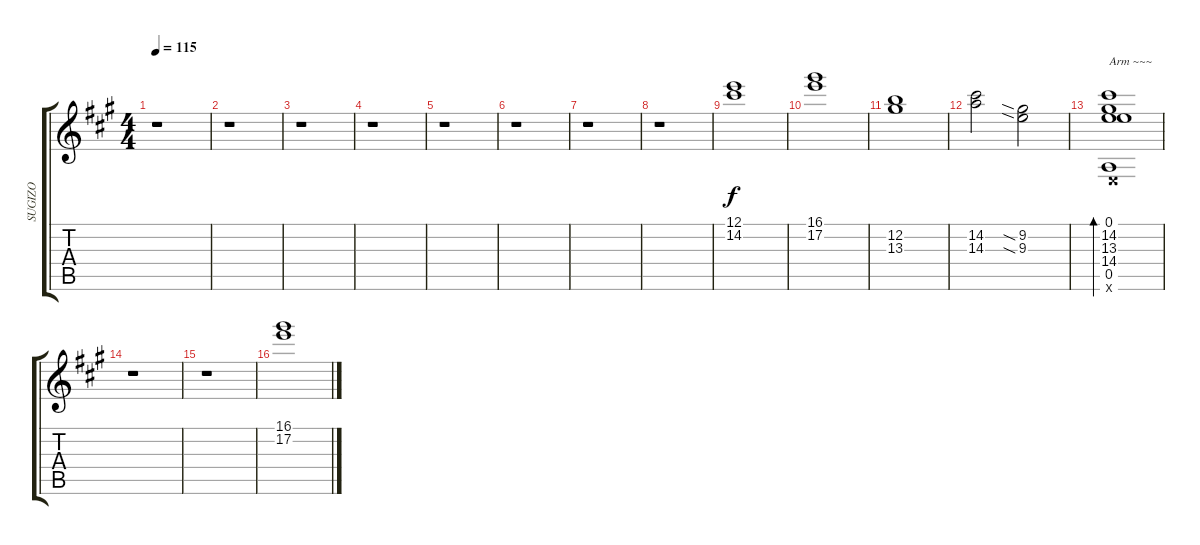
\track ("SUGIZO" "SUGIZO") {instrument distortionguitar}
\staff {score tabs}
\tuning (E4 B3 G3 D3 A2 E2) {hide}
\ts (4 4)
\tempo 115
\clef g2
\ks a
r.1{dy f} |
r.1 |
r.1 |
r.1 |
r.1 |
r.1 |
r.1 |
r.1 |
(12.1 14.2).1{instrument tremolostrings} |
(16.1 17.2).1 |
(12.2 13.3).1 |
(14.2 14.3).2 (9.2{sia} 9.3{sia}).2 |
(0.1 14.2 13.3 14.4 0.5 0.6{x}).1{bd 480 txt "Arm ~~~"} |
r.1 |
r.1 |
(16.1 17.2).1
